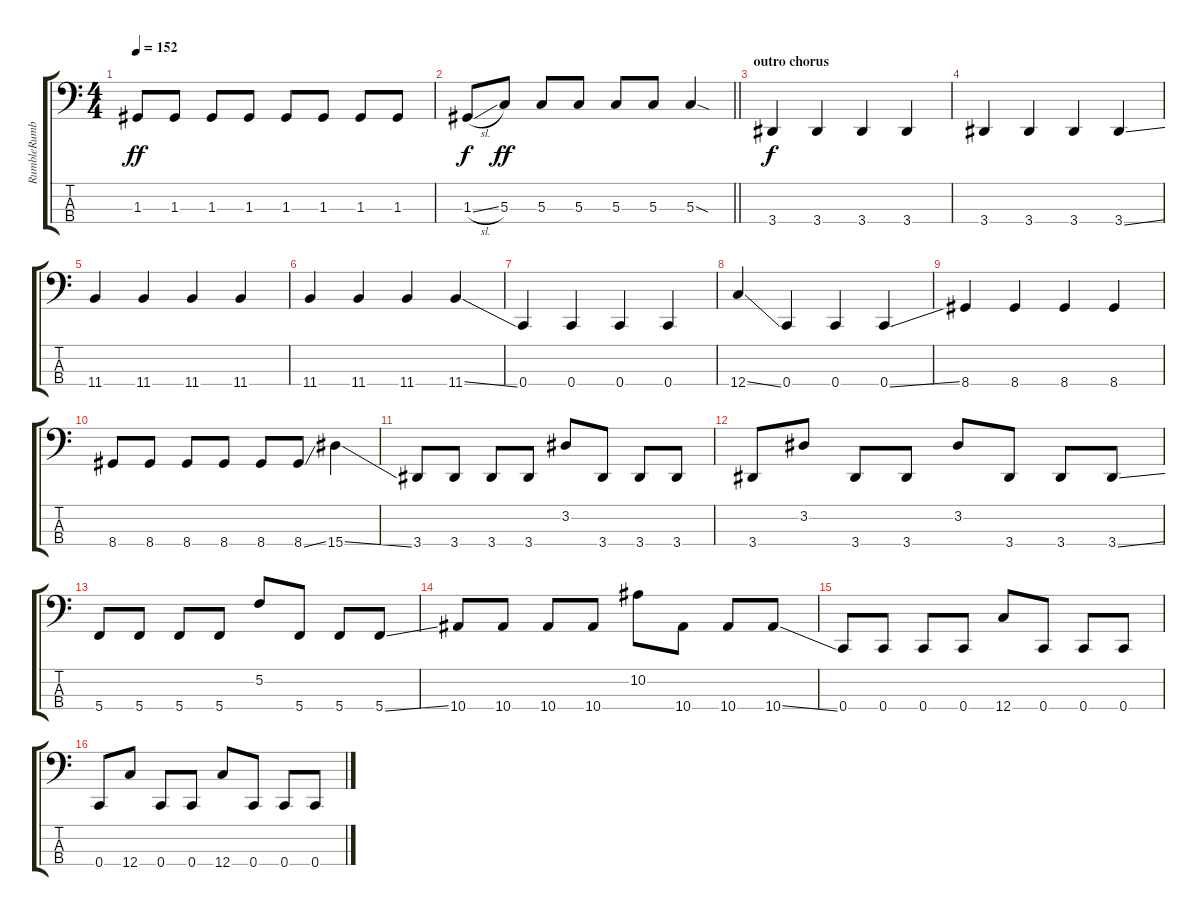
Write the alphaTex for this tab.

\track ("RumbleRumble" "RumbleRumb") {instrument electricbassfinger}
\staff {score tabs}
\tuning (F2 C2 G1 C1) {hide}
\ts (4 4)
\tempo 152
\clef f4
\ks c
1.3.8{dy ff} 1.3.8 1.3.8 1.3.8 1.3.8 1.3.8 1.3.8 1.3.8 |
\barLineRight lightlight
1.3{sl}.8{dy f} 5.3.8{dy ff} 5.3.8 5.3.8 5.3.8 5.3.8 5.3{sod}.4 |
\section ("" "outro chorus")
3.4.4{dy f} 3.4.4 3.4.4 3.4.4 |
3.4.4 3.4.4 3.4.4 3.4{ss}.4 |
11.4.4 11.4.4 11.4.4 11.4.4 |
11.4.4 11.4.4 11.4.4 11.4{ss}.4 |
0.4.4 0.4.4 0.4.4 0.4.4 |
12.4{ss}.4 0.4.4 0.4.4 0.4{ss}.4 |
8.4.4 8.4.4 8.4.4 8.4.4 |
8.4.8 8.4.8 8.4.8 8.4.8 8.4.8 8.4{ss}.8 15.4{ss}.4 |
3.4.8 3.4.8 3.4.8 3.4.8 3.2.8 3.4.8 3.4.8 3.4.8 |
3.4.8 3.2.8 3.4.8 3.4.8 3.2.8 3.4.8 3.4.8 3.4{ss}.8 |
5.4.8 5.4.8 5.4.8 5.4.8 5.2.8 5.4.8 5.4.8 5.4{ss}.8 |
10.4.8 10.4.8 10.4.8 10.4.8 10.2.8 10.4.8 10.4.8 10.4{ss}.8 |
0.4.8 0.4.8 0.4.8 0.4.8 12.4.8 0.4.8 0.4.8 0.4.8 |
0.4.8 12.4.8 0.4.8 0.4.8 12.4.8 0.4.8 0.4.8 0.4{ss}.8
